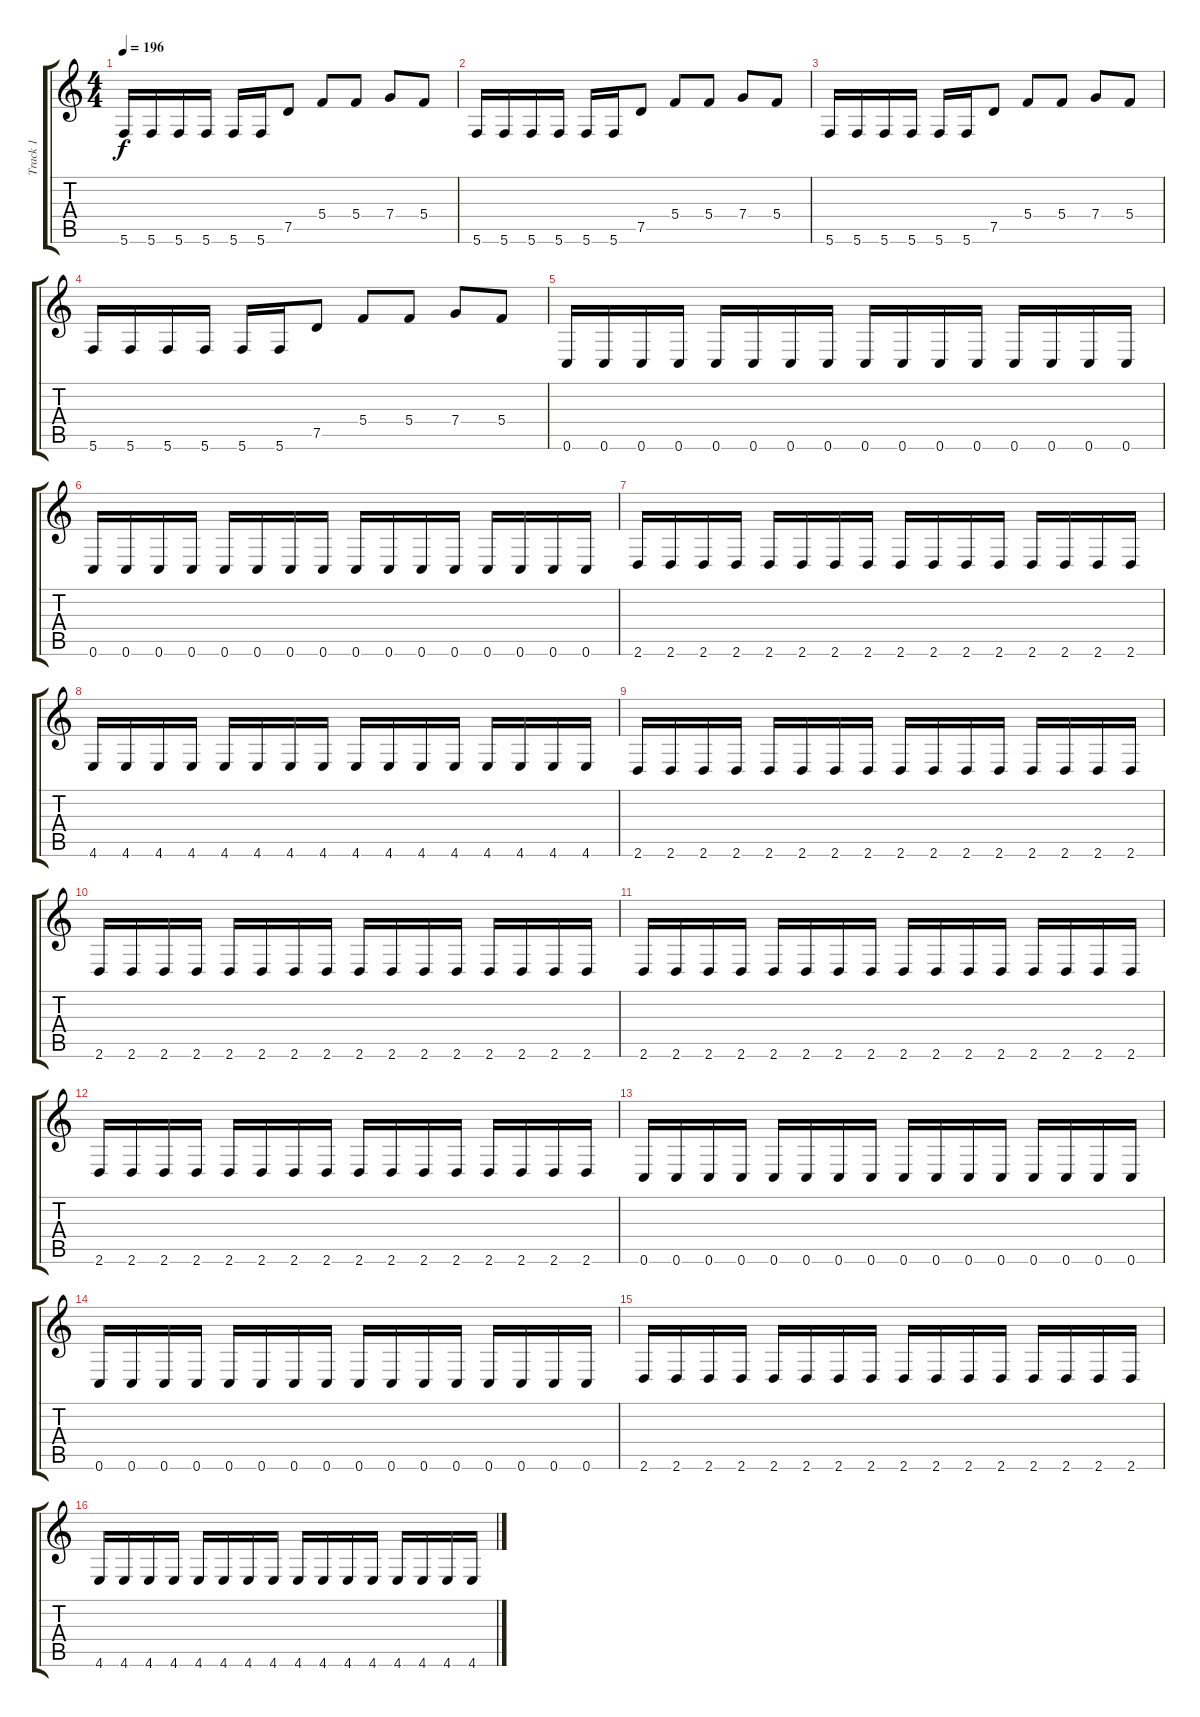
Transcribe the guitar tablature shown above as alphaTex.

\track ("Track 1" "Track 1") {instrument distortionguitar}
\staff {score tabs}
\tuning (E4 C4 G3 C3 G2 C2) {hide}
\ts (4 4)
\tempo 196
\clef g2
\ks c
5.6.16{dy f} 5.6.16 5.6.16 5.6.16 5.6.16 5.6.16 7.5.8 5.4.8 5.4.8 7.4.8 5.4.8 |
5.6.16 5.6.16 5.6.16 5.6.16 5.6.16 5.6.16 7.5.8 5.4.8 5.4.8 7.4.8 5.4.8 |
5.6.16 5.6.16 5.6.16 5.6.16 5.6.16 5.6.16 7.5.8 5.4.8 5.4.8 7.4.8 5.4.8 |
5.6.16 5.6.16 5.6.16 5.6.16 5.6.16 5.6.16 7.5.8 5.4.8 5.4.8 7.4.8 5.4.8 |
0.6.16 0.6.16 0.6.16 0.6.16 0.6.16 0.6.16 0.6.16 0.6.16 0.6.16 0.6.16 0.6.16 0.6.16 0.6.16 0.6.16 0.6.16 0.6.16 |
0.6.16 0.6.16 0.6.16 0.6.16 0.6.16 0.6.16 0.6.16 0.6.16 0.6.16 0.6.16 0.6.16 0.6.16 0.6.16 0.6.16 0.6.16 0.6.16 |
2.6.16 2.6.16 2.6.16 2.6.16 2.6.16 2.6.16 2.6.16 2.6.16 2.6.16 2.6.16 2.6.16 2.6.16 2.6.16 2.6.16 2.6.16 2.6.16 |
4.6.16 4.6.16 4.6.16 4.6.16 4.6.16 4.6.16 4.6.16 4.6.16 4.6.16 4.6.16 4.6.16 4.6.16 4.6.16 4.6.16 4.6.16 4.6.16 |
2.6.16 2.6.16 2.6.16 2.6.16 2.6.16 2.6.16 2.6.16 2.6.16 2.6.16 2.6.16 2.6.16 2.6.16 2.6.16 2.6.16 2.6.16 2.6.16 |
2.6.16 2.6.16 2.6.16 2.6.16 2.6.16 2.6.16 2.6.16 2.6.16 2.6.16 2.6.16 2.6.16 2.6.16 2.6.16 2.6.16 2.6.16 2.6.16 |
2.6.16 2.6.16 2.6.16 2.6.16 2.6.16 2.6.16 2.6.16 2.6.16 2.6.16 2.6.16 2.6.16 2.6.16 2.6.16 2.6.16 2.6.16 2.6.16 |
2.6.16 2.6.16 2.6.16 2.6.16 2.6.16 2.6.16 2.6.16 2.6.16 2.6.16 2.6.16 2.6.16 2.6.16 2.6.16 2.6.16 2.6.16 2.6.16 |
0.6.16 0.6.16 0.6.16 0.6.16 0.6.16 0.6.16 0.6.16 0.6.16 0.6.16 0.6.16 0.6.16 0.6.16 0.6.16 0.6.16 0.6.16 0.6.16 |
0.6.16 0.6.16 0.6.16 0.6.16 0.6.16 0.6.16 0.6.16 0.6.16 0.6.16 0.6.16 0.6.16 0.6.16 0.6.16 0.6.16 0.6.16 0.6.16 |
2.6.16 2.6.16 2.6.16 2.6.16 2.6.16 2.6.16 2.6.16 2.6.16 2.6.16 2.6.16 2.6.16 2.6.16 2.6.16 2.6.16 2.6.16 2.6.16 |
4.6.16 4.6.16 4.6.16 4.6.16 4.6.16 4.6.16 4.6.16 4.6.16 4.6.16 4.6.16 4.6.16 4.6.16 4.6.16 4.6.16 4.6.16 4.6.16
